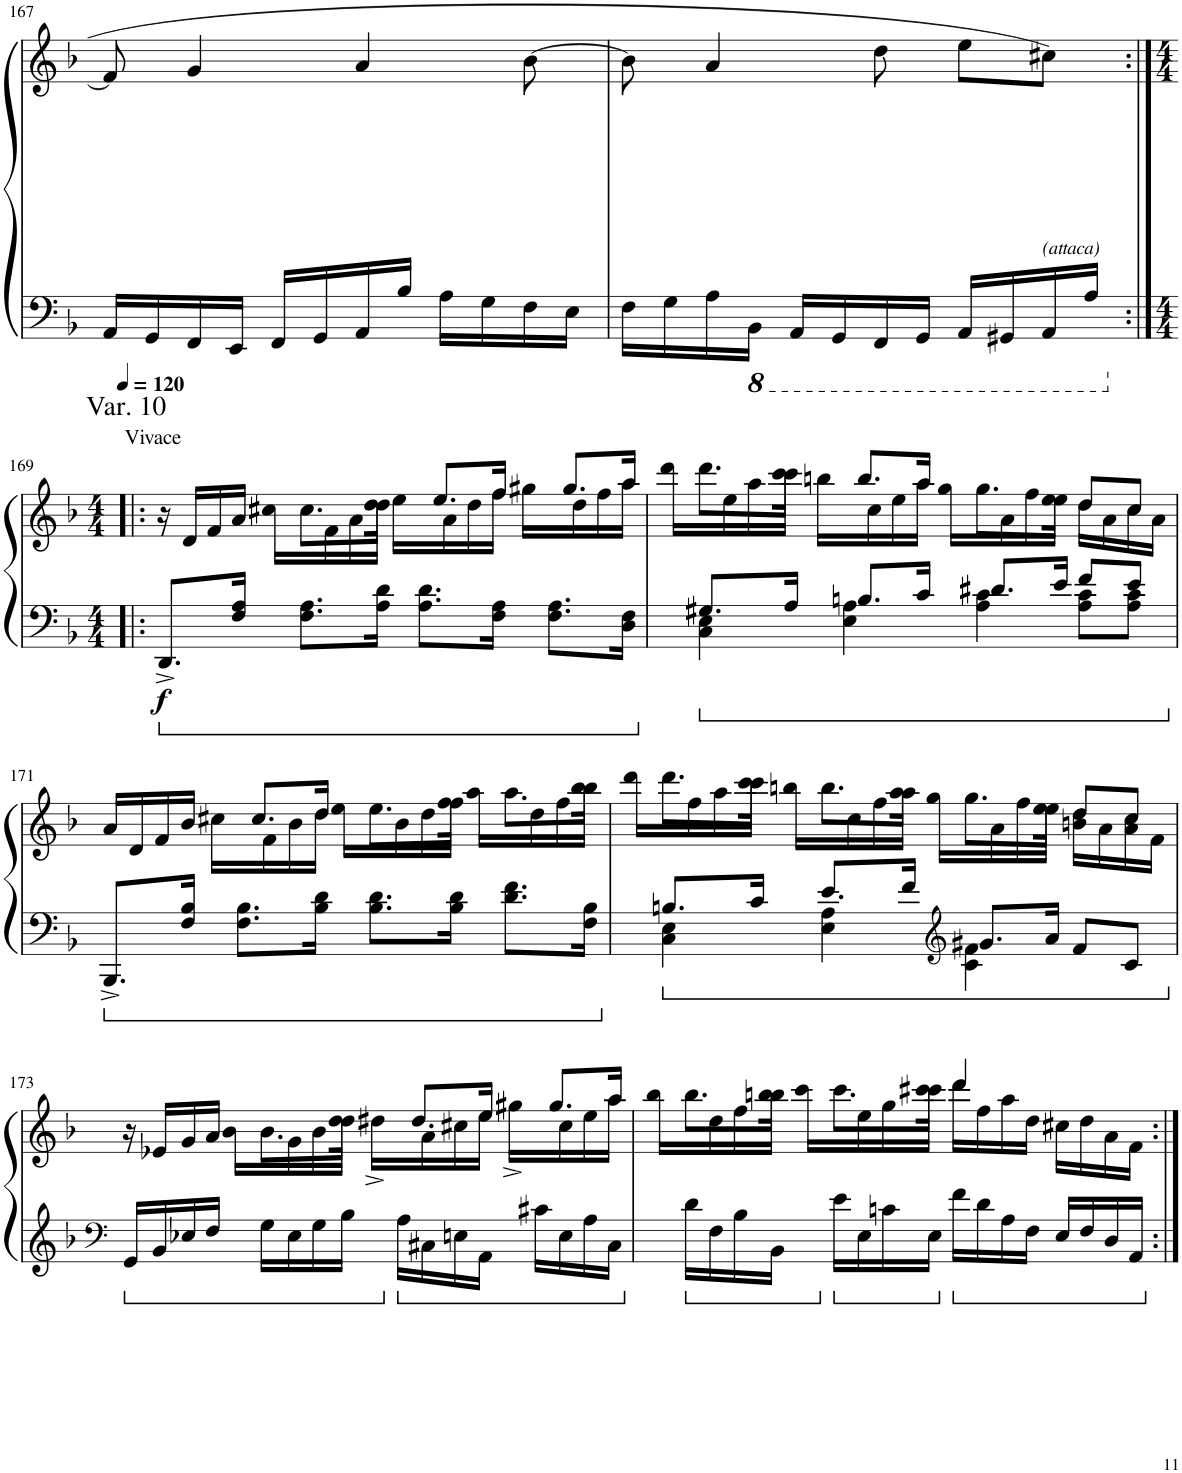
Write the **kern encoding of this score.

**kern	**kern	**dynam
*part1	*part1	*part1
*staff2	*staff1	*staff1/2
*I"Piano	*	*
*I'Pno.	*	*
!!LO:PB:g=z
*clefF4	*clefG2	*
*k[b-]	*k[b-]	*
*M3/4	*M3/4	*
=167	=167	=167
16AA/LL	8f/]	.
16GG/	.	.
16FF/	4g/	.
16EE/JJ	.	.
16FF/LL	.	.
16GG/	.	.
16AA/	4a/	.
16B-/JJ	.	.
16A\LL	.	.
16G\	.	.
16F\	[8b-\	.
16E\JJ	.	.
=168	=168	=168
*	*^	*
16F\LL	8b-\]	2ryy	.
16G\	.	.	.
16A\	4a/	.	.
*8ba	*	*	*
16BBB-\JJ	.	.	.
16AAA/LL	.	.	.
16GGG/	.	.	.
16FFF/	8dd\	.	.
16GGG/JJ	.	.	.
16AAA/LL	8ee\L	16ryy	.
!	!	!LO:TX:b:i:t=(attaca)	!
16GGG#X/	.	8.ryy	.
16AAA/	8cc#X\J	.	.
16AA/JJ	.	.	.
!!LO:LB:g=z	!!
=169:|!|:	=169:|!|:	=169:|!|:	=169:|!|:
*M4/4	*M4/4	*	*
*X8ba	*	*	*
*	*MM120	*	*
!	!LO:TX:a:t=Vivace	!	!
!	!LO:TX:a:t=Var. 10	!	!
!	!	!	!LO:DY:b=2
8.DD^/L	16r	4ryy	f
.	16d/LL	.	.
.	16f/	.	.
16F/ 16A/Jk	16a/JJ	.	.
8.F\ 8.A\L	16cc#X\LL	8.cc#\L	.
.	16f\	.	.
.	16a\	.	.
16A\ 16d\Jk	16dd\JJ	16dd\Jk	.
8.A\ 8.d\L	16ee\LL	8.ee/L	.
.	16a\	.	.
.	16dd\	.	.
16F\ 16A\Jk	16ff\JJ	16ff/Jk	.
8.F\ 8.A\L	16gg#X\LL	8.gg#/L	.
.	16dd\	.	.
.	16ff\	.	.
16D\ 16F\Jk	16aa\JJ	16aa/Jk	.
=170	=170	=170	=170
*^	*	*	*
8.G#X/L	4C\ 4E\	16ddd\LL	8.ddd\L	.
.	.	16ee\	.	.
.	.	16aa\	.	.
16A/Jk	.	16ccc\JJ	16ccc\Jk	.
8.Bn/L	4E\ 4A\	16bbn\LL	8.bb/L	.
.	.	16cc\	.	.
.	.	16ee\	.	.
16c/Jk	.	16aa\JJ	16aa/Jk	.
8.d#X/L	4A\ 4c\	16gg\LL	8.gg\L	.
.	.	16a\	.	.
.	.	16ff\	.	.
16e/Jk	.	16ee\JJ	16ee\Jk	.
8f/L	8A\ 8c\L	16dd\LL	8dd/L	.
.	.	16a\	.	.
8e/J	8A\ 8c\J	16cc\	8cc/J	.
.	.	16a\JJ	.	.
*v	*v	*	*	*
!!LO:LB:g=z	!!
=171	=171	=171	=171
8.BBB-^/L	16a/LL	4ryy	.
.	16d/	.	.
.	16f/	.	.
16F/ 16B-/Jk	16b-/JJ	.	.
8.F\ 8.B-\L	16cc#X\LL	8.cc#/L	.
.	16f\	.	.
.	16b-\	.	.
16B-\ 16d\Jk	16dd\JJ	16dd/Jk	.
8.B-\ 8.d\L	16ee\LL	8.ee\L	.
.	16b-\	.	.
.	16dd\	.	.
16B-\ 16d\Jk	16ff\JJ	16ff\Jk	.
8.d\ 8.f\L	16aa\LL	8.aa\L	.
.	16dd\	.	.
.	16ff\	.	.
16F\ 16B-\Jk	16bb-\JJ	16bb-\Jk	.
=172	=172	=172	=172
*^	*	*	*
8.Bn/L	4C\ 4E\	16ddd\LL	8.ddd\L	.
.	.	16ff\	.	.
.	.	16aa\	.	.
16c/Jk	.	16ccc\JJ	16ccc\Jk	.
8.e/L	4E\ 4A\	16bbn\LL	8.bb\L	.
.	.	16cc\	.	.
.	.	16ff\	.	.
16f/Jk	.	16aa\JJ	16aa\Jk	.
*clefG2	*	*	*	*
8.g#X/L	4c\ 4f\	16gg\LL	8.gg\L	.
.	.	16a\	.	.
.	.	16ff\	.	.
16a/Jk	.	16ee\JJ	16ee\Jk	.
8f/L	8ryy	16bn\ 16dd\LL	8dd/L	.
.	.	16a\	.	.
8c/J	8ryy	16a\ 16cc\	8cc/J	.
.	.	16f\JJ	.	.
*v	*v	*	*	*
!!LO:LB:g=z	!!
=173	=173	=173	=173
*clefF4	*	*	*
16GG/LL	16r	4ryy	.
16BB-/	16e-X/LL	.	.
16E-X/	16g/	.	.
16F/JJ	16a/JJ	.	.
16G\LL	16b-\LL	8.b-\L	.
16E-\	16g\	.	.
16G\	16b-\	.	.
16B-\JJ	16dd\JJ	16dd\Jk	.
16A\LL	16dd#X^<\LL	8.dd#/L	.
16C#X\	16a\	.	.
16En\	16cc#X\	.	.
16AA\JJ	16ee\JJ	16ee/Jk	.
16c#X\LL	16gg#X^<\LL	8.gg#/L	.
16E\	16cc#\	.	.
16A\	16ee\	.	.
16C#\JJ	16aa\JJ	16aa/Jk	.
=174	=174	=174	=174
16d\LL	16bb-\LL	8.bb-\L	.
16F\	16dd\	.	.
16B-\	16ff\	.	.
16BB-\JJ	16bbn\JJ	16bb\Jk	.
16e\LL	16ccc\LL	8.ccc\L	.
16E\	16ee\	.	.
16cn\	16gg\	.	.
16E\JJ	16ccc#X\JJ	16ccc#\Jk	.
16f\LL	16ddd\LL	4ddd/	.
16d\	16ff\	.	.
16A\	16aa\	.	.
16F\JJ	16dd\JJ	.	.
16E/LL	16cc#X\LL	4ryy	.
16F/	16dd\	.	.
16D/	16a\	.	.
16AA/JJ	16f\JJ	.	.
*	*v	*v	*
=:|!	=:|!	=:|!
*-	*-	*-
